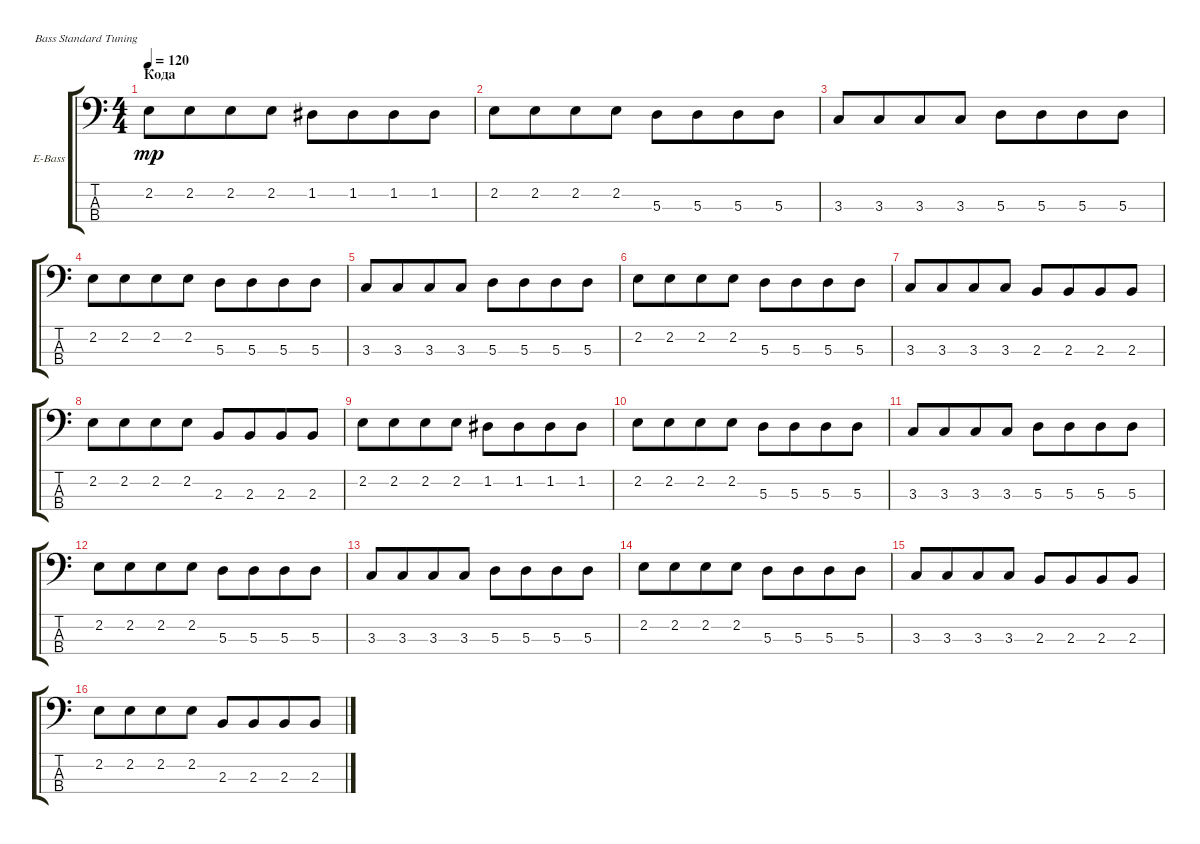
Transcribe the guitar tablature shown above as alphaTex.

\bracketExtendMode groupsimilarinstruments
\firstSystemTrackNameOrientation horizontal
\otherSystemsTrackNameOrientation horizontal
\track ("Бас 2" "E-Bass") {instrument electricbassfinger}
\staff {score tabs}
\tuning (G2 D2 A1 E1)
\ts (4 4)
\section ("" "Кода")
\tempo 120
\clef f4
\ks c
2.2.8{dy mp} 2.2.8{beam merge} 2.2.8 2.2.8 1.2.8 1.2.8{beam merge} 1.2.8 1.2.8 |
2.2.8 2.2.8{beam merge} 2.2.8 2.2.8 5.3.8 5.3.8{beam merge} 5.3.8 5.3.8 |
3.3.8 3.3.8{beam merge} 3.3.8 3.3.8 5.3.8 5.3.8{beam merge} 5.3.8 5.3.8 |
2.2.8 2.2.8{beam merge} 2.2.8 2.2.8 5.3.8 5.3.8{beam merge} 5.3.8 5.3.8 |
3.3.8 3.3.8{beam merge} 3.3.8 3.3.8 5.3.8 5.3.8{beam merge} 5.3.8 5.3.8 |
2.2.8 2.2.8{beam merge} 2.2.8 2.2.8 5.3.8 5.3.8{beam merge} 5.3.8 5.3.8 |
3.3.8 3.3.8{beam merge} 3.3.8 3.3.8 2.3.8 2.3.8{beam merge} 2.3.8 2.3.8 |
2.2.8 2.2.8{beam merge} 2.2.8 2.2.8 2.3.8 2.3.8{beam merge} 2.3.8 2.3.8 |
2.2.8 2.2.8{beam merge} 2.2.8 2.2.8 1.2.8 1.2.8{beam merge} 1.2.8 1.2.8 |
2.2.8 2.2.8{beam merge} 2.2.8 2.2.8 5.3.8 5.3.8{beam merge} 5.3.8 5.3.8 |
3.3.8 3.3.8{beam merge} 3.3.8 3.3.8 5.3.8 5.3.8{beam merge} 5.3.8 5.3.8 |
2.2.8 2.2.8{beam merge} 2.2.8 2.2.8 5.3.8 5.3.8{beam merge} 5.3.8 5.3.8 |
3.3.8 3.3.8{beam merge} 3.3.8 3.3.8 5.3.8 5.3.8{beam merge} 5.3.8 5.3.8 |
2.2.8 2.2.8{beam merge} 2.2.8 2.2.8 5.3.8 5.3.8{beam merge} 5.3.8 5.3.8 |
3.3.8 3.3.8{beam merge} 3.3.8 3.3.8 2.3.8 2.3.8{beam merge} 2.3.8 2.3.8 |
2.2.8 2.2.8{beam merge} 2.2.8 2.2.8 2.3.8 2.3.8{beam merge} 2.3.8 2.3.8
